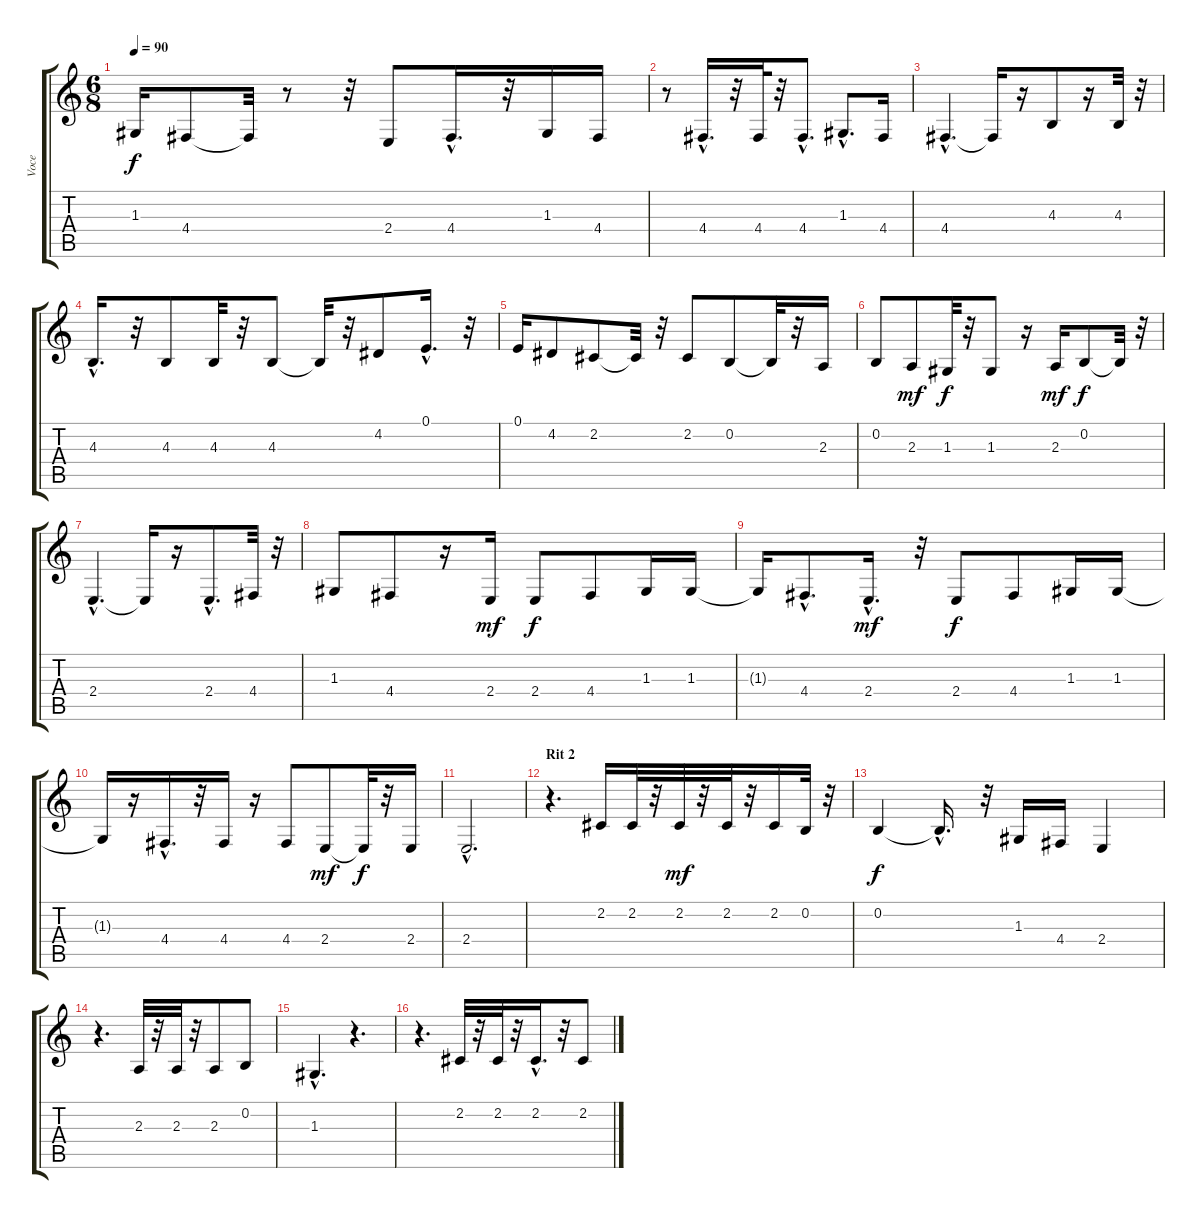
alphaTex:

\track ("Voce" "Voce") {instrument lead2sawtooth}
\staff {score tabs}
\tuning (E4 B3 G3 D3 A2 E2) {hide}
\ts (6 8)
\tempo 90
\clef g2
\ks c
1.3{t}.16{dy f} 4.4.8 4.4{t}.32 r.8 r.32 2.4.8 4.4{hac}.16{d} r.32 1.3.16 4.4.16 |
r.8 4.4{hac}.16{d} r.32 4.4.32 r.32 4.4{hac}.8{d} 1.3{hac}.8{d} 4.4.16 |
4.4{hac}.4{d} 4.4{t}.16 r.16 4.3.8 r.16 4.3.32 r.32 |
4.3{hac}.16{d} r.32 4.3.8 4.3.32 r.32 4.3.8 4.3{t}.32 r.32 4.2.8 0.1{hac}.16{d} r.32 |
0.1.16 4.2.8 2.2.8 2.2{t}.32 r.32 2.2.8 0.2.8 0.2{t}.32 r.32 2.3.16 |
0.2.8 2.3.8{dy mf} 1.3.32{dy f} r.32 1.3.8 r.16 2.3.16{dy mf} 0.2.8{dy f} 0.2{t}.32 r.32 |
2.4{hac}.4{d} 2.4{t}.16 r.16 2.4{hac}.8{d} 4.4.32 r.32 |
1.3.8 4.4.8 r.16 2.4.16{dy mf} 2.4.8{dy f} 4.4.8 1.3.16 1.3.16 |
1.3{t}.16 4.4{hac}.8{d} 2.4{hac}.16{d dy mf} r.32 2.4.8{dy f} 4.4.8 1.3.16 1.3.16 |
1.3{t}.16 r.16 4.4{hac}.16{d} r.32 4.4.16 r.16 4.4.8 2.4.8{dy mf} 2.4{t}.32{dy f} r.32 2.4.16 |
2.4{hac}.2{d} |
\section ("" "Rit 2")
r.4{d} 2.2.16 2.2.32 r.32 2.2.32{dy mf} r.32 2.2.32 r.32 2.2.16 0.2.32 r.32 |
0.2.4{dy f} 0.2{hac t}.16{d} r.32 1.3.16 4.4.16 2.4.4 |
r.4{d} 2.3.32 r.32 2.3.32 r.32 2.3.8 0.2.8 |
1.3{hac}.4{d} r.4{d} |
r.4{d} 2.2.32 r.32 2.2.32 r.32 2.2{hac}.16{d} r.32 2.2.8
